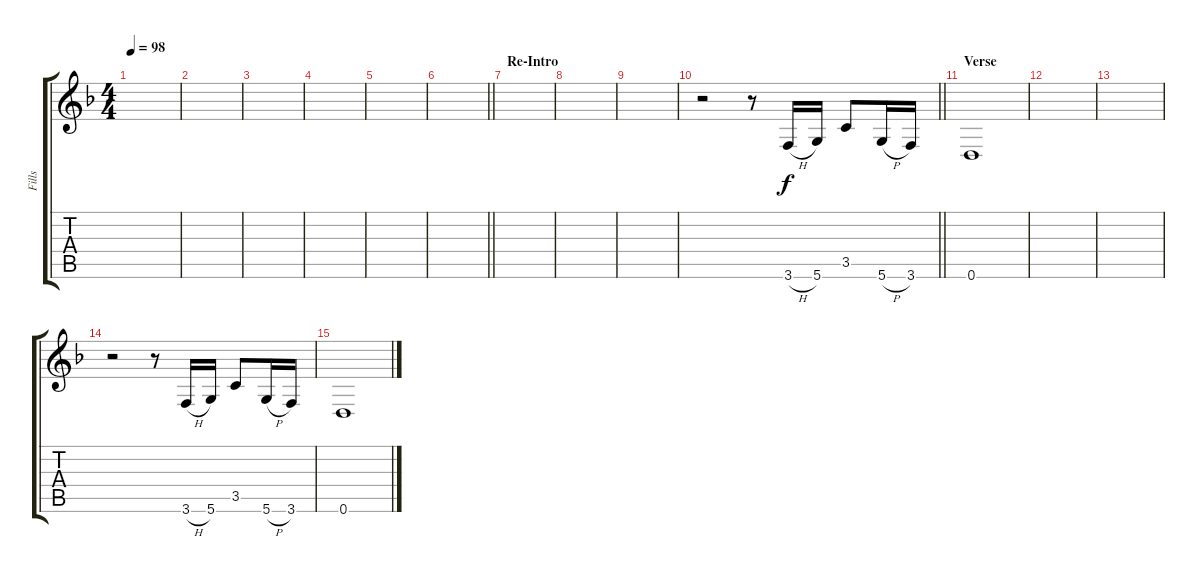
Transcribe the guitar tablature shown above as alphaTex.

\track ("Fills" "Fills") {instrument overdrivenguitar}
\staff {score tabs}
\tuning (E4 B3 G3 D3 A2 D2) {hide}
\ts (4 4)
\tempo 98
\clef g2
\ks f
|
|
|
|
|
\barLineRight lightlight
|
\section ("" "Re-Intro")
|
|
|
\barLineRight lightlight
r.2 r.8 3.6{h}.16 5.6.16 3.5.8 5.6{h}.16 3.6.16 |
\section ("" "Verse")
0.6.1 |
|
|
r.2 r.8 3.6{h}.16 5.6.16 3.5.8 5.6{h}.16 3.6.16 |
0.6.1
